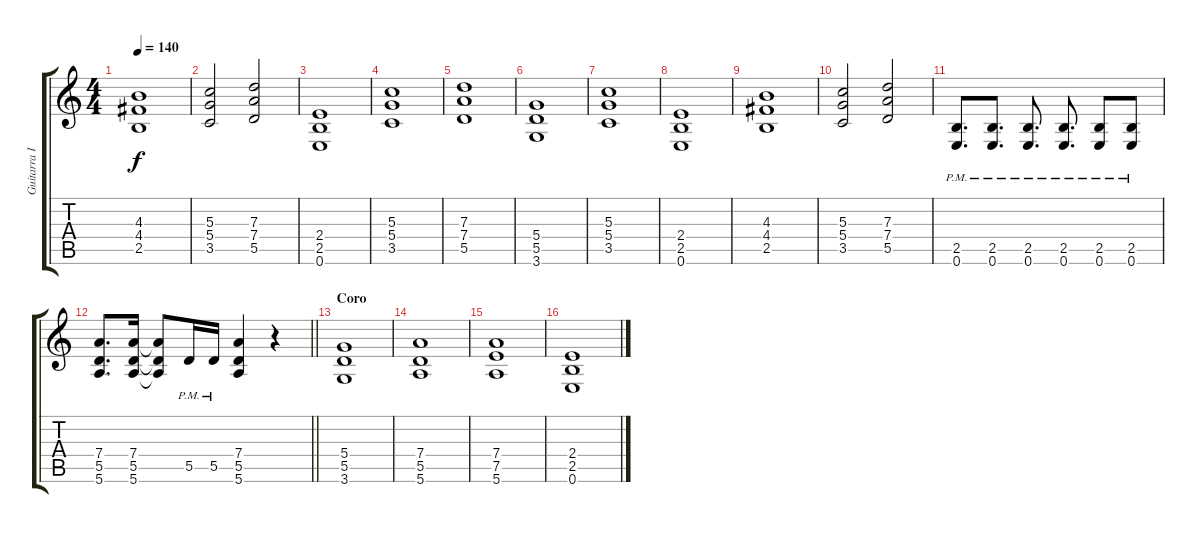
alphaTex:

\track ("Guitarra Izq" "Guitarra I") {instrument distortionguitar}
\staff {score tabs}
\tuning (E4 B3 G3 D3 A2 E2) {hide}
\ts (4 4)
\tempo 140
\clef g2
\ks c
(4.3 4.4 2.5).1{dy f} |
(5.3 5.4 3.5).2 (7.3 7.4 5.5).2 |
(2.4 2.5 0.6).1 |
(5.3 5.4 3.5).1 |
(7.3 7.4 5.5).1 |
(5.4 5.5 3.6).1 |
(5.3 5.4 3.5).1 |
(2.4 2.5 0.6).1 |
(4.3 4.4 2.5).1 |
(5.3 5.4 3.5).2 (7.3 7.4 5.5).2 |
(2.5{pm} 0.6{pm}).8{d} (2.5{pm} 0.6{pm}).8{d} (2.5{pm} 0.6{pm}).8{d} (2.5{pm} 0.6{pm}).8{d} (2.5{pm} 0.6{pm}).8 (2.5{pm} 0.6{pm}).8 |
\barLineRight lightlight
(7.4 5.5 5.6).8{d} (7.4 5.5 5.6).16 (7.4{t} 5.5{t} 5.6{t}).8 5.5{pm}.16 5.5{pm}.16 (7.4 5.5 5.6).4 r.4 |
\section ("" "Coro")
(5.4 5.5 3.6).1 |
(7.4 5.5 5.6).1 |
(7.4 7.5 5.6).1 |
(2.4 2.5 0.6).1
